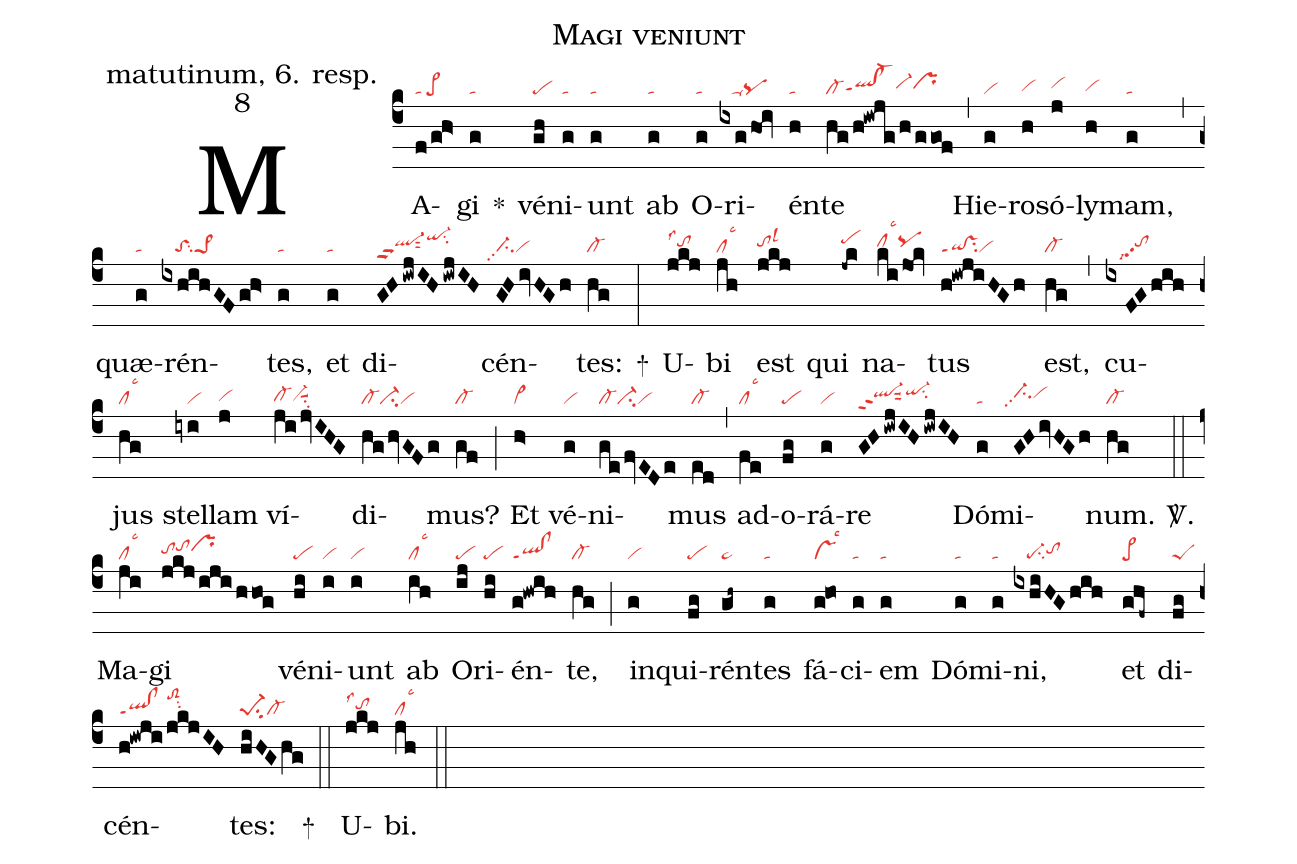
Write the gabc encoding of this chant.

name: Magi veniunt;
office-part: matutinum, 6. resp.;
mode: 8;
nabc-lines: 1;
%%
(c4)
MA(f/g!h>|ta/pe>)gi(g|ta) *()
vé(gh|pe)ni(g|ta)unt(g|ta) ab(g|ta) O(g|ta)ri(ixg/hOi|///ta-pq)én(h|ta)te(hg/h!iwjg/h/g/gof|cl-qlhg!cl-hgppt1vi-hhprhh) (,)
Hie(g|vi)ro(h|vihg)só(j|vihh)ly(h|vihg)mam,(g|ta) (,)
quæ(g|ta)rén(ixhihGFgh>|///toSsu2pe>1)tes,(g|ta) et(g|ta) di(GH/iwjIH/iwjIH|ql-hhppu2sut2qi-hjsu2)cén(GHivHGh|ci-pp2vi)tes:(hg|cl-) +(:)
U(jkj|tohhlss1)bi(jh|cllsc3) est(jkj|tohhlsl3) qui(-jk|pehi) na(ki/jOk|clhhlsc3pqhh)tus(h!iwjiHGh|qi!vsppt1su2vi) est,(hg|cl-) (,)
cu(ixFGhih|///tohhpp2lsi7)jus(hg|cllsc3) stel(iyi|///vi)lam(j|vihg) ví(ji/jvIHG|cl-hgvi-hgsuu1su2)di(hg/hvGFg|cl-ci-vi)mus?(gf|cl-) (;)
Et(h>|vi>) vé(g|vi)ni(ge/fvEDe|cl-ci-vi)mus(ed|cl-) (,)
ad(fe|cllsc3)o(fg|pe)rá(g|vi)re(GH/iwjIH/iwjIH|ql-hhppt2suu2qi-hisu2) Dó(g|ta)mi(GHivHGh|ci-hhpp2vihh)num.(hg|cl-) <sp>V/</sp>.(::)
Ma(ji|cllsc3)gi(jkj/iji/hhog|tohhtohiprhi) vé(hi|pe)ni(i|vi)unt(i|vi) ab(ih|cllsc3) O(ij|pe)ri(hi|pe)én(g!hwih|ql!clppt1)te,(hg|cl-) (;)
in(g|vi)qui(fg|pe)rén(gh~|ta>)tes(g|ta) fá(g!ho|vslsc3)ci(g|ta)em(g|ta) Dó(g|ta)mi(g|ta)ni,(ixhiHGhih|///pe-su2tohh) et(ghf~|pe>) di(fg|peS)cén(h!iwji/jkjIH|ql!clppt1/toS2hksu2)tes:(hiHGhg|pe-1su2cl-) +(::)
U(jkj|tohhlss1)bi.(jh|cllsc3) (::)
